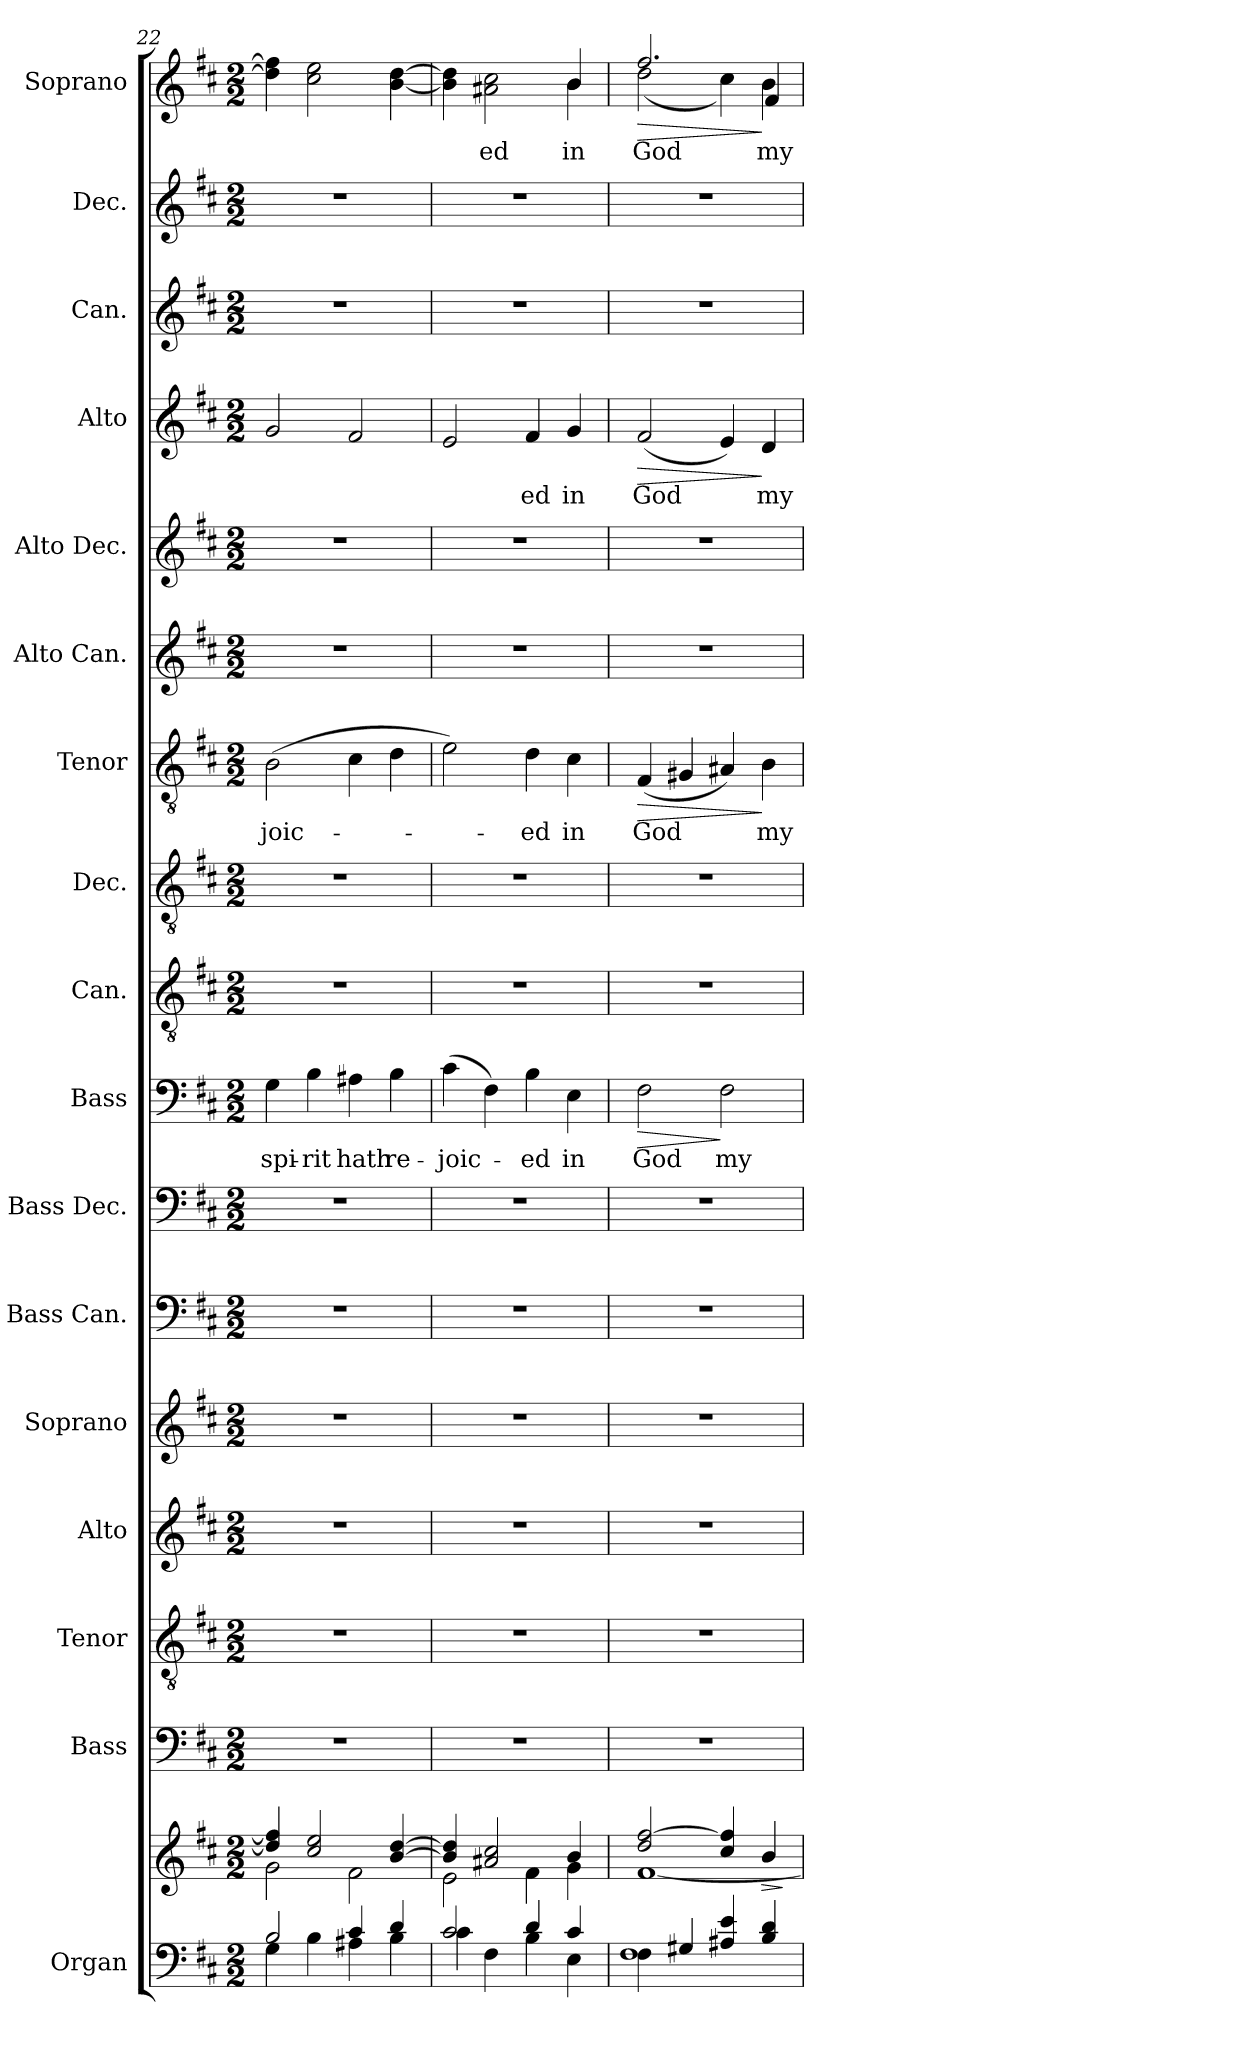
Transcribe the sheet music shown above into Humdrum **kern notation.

**kern	**kern	**dynam	**kern	**kern	**kern	**kern	**kern	**kern	**kern	**text	**dynam	**kern	**kern	**kern	**text	**dynam	**kern	**kern	**kern	**text	**dynam	**kern	**kern	**kern	**text	**dynam
*part17	*part17	*part17	*part16	*part15	*part14	*part13	*part12	*part11	*part10	*part10	*part10	*part9	*part8	*part7	*part7	*part7	*part6	*part5	*part4	*part4	*part4	*part3	*part2	*part1	*part1	*part1
*staff18	*staff17	*staff17/18	*staff16	*staff15	*staff14	*staff13	*staff12	*staff11	*staff10	*staff10	*staff10	*staff9	*staff8	*staff7	*staff7	*staff7	*staff6	*staff5	*staff4	*staff4	*staff4	*staff3	*staff2	*staff1	*staff1	*staff1
*I"Organ	*	*	*I"Bass	*I"Tenor	*I"Alto	*I"Soprano	*I"Bass Can.	*I"Bass Dec.	*I"Bass	*	*	*I"Can.	*I"Dec.	*I"Tenor	*	*	*I"Alto Can.	*I"Alto Dec.	*I"Alto	*	*	*I"Can.	*I"Dec.	*I"Soprano	*	*
*I'Org.	*	*	*I'B.	*I'T.	*I'A.	*I'S.	*I'B.   Can.	*I'Dec.	*I'B.	*	*	*	*I'Dec.	*I'T.	*	*	*I'A.   Can.	*I'Dec.	*I'A.	*	*	*	*I'Dec.	*I'S.	*	*
*clefF4	*clefG2	*	*clefF4	*clefGv2	*clefG2	*clefG2	*clefF4	*clefF4	*clefF4	*	*	*clefGv2	*clefGv2	*clefGv2	*	*	*clefG2	*clefG2	*clefG2	*	*	*clefG2	*clefG2	*clefG2	*	*
*	*	*	*	*ITrd7c12	*	*	*	*	*	*	*	*ITrd7c12	*ITrd7c12	*ITrd7c12	*	*	*	*	*	*	*	*	*	*	*	*
*k[f#c#]	*k[f#c#]	*	*k[f#c#]	*k[f#c#]	*k[f#c#]	*k[f#c#]	*k[f#c#]	*k[f#c#]	*k[f#c#]	*	*	*k[f#c#]	*k[f#c#]	*k[f#c#]	*	*	*k[f#c#]	*k[f#c#]	*k[f#c#]	*	*	*k[f#c#]	*k[f#c#]	*k[f#c#]	*	*
*D:	*D:	*	*D:	*D:	*D:	*D:	*D:	*D:	*D:	*	*	*D:	*D:	*D:	*	*	*D:	*D:	*D:	*	*	*D:	*D:	*D:	*	*
*M2/2	*M2/2	*	*M2/2	*M2/2	*M2/2	*M2/2	*M2/2	*M2/2	*M2/2	*	*	*M2/2	*M2/2	*M2/2	*	*	*M2/2	*M2/2	*M2/2	*	*	*M2/2	*M2/2	*M2/2	*	*
=22	=22	=22	=22	=22	=22	=22	=22	=22	=22	=22	=22	=22	=22	=22	=22	=22	=22	=22	=22	=22	=22	=22	=22	=22	=22	=22
*^	*^	*	*	*	*	*	*	*	*	*	*	*	*	*	*	*	*	*	*	*	*	*	*	*	*	*
!	!	!	!	!	!	!	!	!	!	!	!	!LO:LY:b:color=#000000	!	!	!	!	!	!	!	!	!	!	!	!	!	!	!	!
!	!	!	!	!	!	!	!	!	!	!	!	!	!	!	!	!	!LO:LY:b:color=#000000	!	!	!	!	!	!	!	!	!	!	!
2Bi/	4Gi\	4ddi/] 4ff#i]	2gi\	.	1r	1r	1r	1r	1r	1r	4Gi\	spi-	.	1r	1r	(2BBi\	-joic-	.	1r	1r	2gi/	.	.	1r	1r	4ddi\] 4ff#i]	.	.
!	!	!	!	!	!	!	!	!	!	!	!	!LO:LY:b:color=#000000	!	!	!	!	!	!	!	!	!	!	!	!	!	!	!	!
.	4Bi\	2cc#i/ 2eei	.	.	.	.	.	.	.	.	4Bi\	-rit	.	.	.	.	.	.	.	.	.	.	.	.	.	2cc#i\ 2eei	.	.
!	!	!	!	!	!	!	!	!	!	!	!	!LO:LY:b:color=#000000	!	!	!	!	!	!	!	!	!	!	!	!	!	!	!	!
4c#i/	4A#Xi\	.	2f#i\	.	.	.	.	.	.	.	4A#Xi\	hath	.	.	.	4C#i\	.	.	.	.	2f#i/	.	.	.	.	.	.	.
!	!	!	!	!	!	!	!	!	!	!	!	!LO:LY:b:color=#000000	!	!	!	!	!	!	!	!	!	!	!	!	!	!	!	!
4di/	4Bi\	[4bi/ [4ddi	.	.	.	.	.	.	.	.	4Bi\	re-	.	.	.	4Di\	.	.	.	.	.	.	.	.	.	[4bi\ [4ddi	.	.
=23	=23	=23	=23	=23	=23	=23	=23	=23	=23	=23	=23	=23	=23	=23	=23	=23	=23	=23	=23	=23	=23	=23	=23	=23	=23	=23	=23	=23
!	!	!	!	!	!	!	!	!	!	!	!	!LO:LY:b:color=#000000	!	!	!	!	!	!	!	!	!	!	!	!	!	!	!	!
*	*	*	*	*	*	*	*	*	*	*	*	*	*	*	*	*	*	*	*	*	*	*	*	*	*	*^	*	*
2c#i/	4c#i\	4bi/] 4ddi]	2ei\	.	1r	1r	1r	1r	1r	1r	(4c#i\	-joic-	.	1r	1r	2Ei\)	.	.	1r	1r	2ei/	.	.	1r	1r	4bi\] 4ddi]	2ryy	.	.
!	!	!	!	!	!	!	!	!	!	!	!	!	!	!	!	!	!	!	!	!	!	!	!	!	!	!	!	!LO:LY:b:color=#000000	!
.	4F#i\	2a#Xi/ 2cc#i	.	.	.	.	.	.	.	.	4F#i\)	.	.	.	.	.	.	.	.	.	.	.	.	.	.	2a#Xi\ 2cc#i	.	-ed	.
!	!	!	!	!	!	!	!	!	!	!	!	!LO:LY:b:color=#000000	!	!	!	!	!	!	!	!	!	!	!	!	!	!	!	!	!
!	!	!	!	!	!	!	!	!	!	!	!	!	!	!	!	!	!LO:LY:b:color=#000000	!	!	!	!	!	!	!	!	!	!	!	!
!	!	!	!	!	!	!	!	!	!	!	!	!	!	!	!	!	!	!	!	!	!	!LO:LY:b:color=#000000	!	!	!	!	!	!	!
4di/	4Bi\	.	4f#i\	.	.	.	.	.	.	.	4Bi\	-ed	.	.	.	4Di\	-ed	.	.	.	4f#i/	-ed	.	.	.	.	4ryy	.	.
!	!	!	!	!	!	!	!	!	!	!	!	!LO:LY:b:color=#000000	!	!	!	!	!	!	!	!	!	!	!	!	!	!	!	!	!
!	!	!	!	!	!	!	!	!	!	!	!	!	!	!	!	!	!LO:LY:b:color=#000000	!	!	!	!	!	!	!	!	!	!	!	!
!	!	!	!	!	!	!	!	!	!	!	!	!	!	!	!	!	!	!	!	!	!	!LO:LY:b:color=#000000	!	!	!	!	!	!	!
!	!	!	!	!	!	!	!	!	!	!	!	!	!	!	!	!	!	!	!	!	!	!	!	!	!	!	!	!LO:LY:b:color=#000000	!
4c#i/	4Ei\	4bi/	4gi\	.	.	.	.	.	.	.	4Ei\	in	.	.	.	4C#i\	in	.	.	.	4gi/	in	.	.	.	4bi/	4bi\	in	.
=24	=24	=24	=24	=24	=24	=24	=24	=24	=24	=24	=24	=24	=24	=24	=24	=24	=24	=24	=24	=24	=24	=24	=24	=24	=24	=24	=24	=24	=24
!	!	!	!	!	!	!	!	!	!	!	!	!LO:LY:b:color=#000000	!LO:HP:b	!	!	!	!	!	!	!	!	!	!	!	!	!	!	!	!
!	!	!	!	!	!	!	!	!	!	!	!	!	!	!	!	!	!LO:LY:b:color=#000000	!LO:HP:b	!	!	!	!	!	!	!	!	!	!	!
!	!	!	!	!	!	!	!	!	!	!	!	!	!	!	!	!	!	!	!	!	!	!LO:LY:b:color=#000000	!LO:HP:b	!	!	!	!	!	!
!	!	!	!	!	!	!	!	!	!	!	!	!	!	!	!	!	!	!	!	!	!	!	!	!	!	!	!	!LO:LY:b:color=#000000	!LO:HP:b
4F#i\	1F#i	2ddi/ [2ff#i	[1f#i	.	1r	1r	1r	1r	1r	1r	2F#i\	God	>	1r	1r	(4FF#i/	God	>	1r	1r	(2f#i/	God	>	1r	1r	2.ff#i/	(2ddi\	God	>
4G#Xi/	.	.	.	.	.	.	.	.	.	.	.	.	.	.	.	4GG#Xi/	.	.	.	.	.	.	.	.	.	.	.	.	.
!	!	!	!	!	!	!	!	!	!	!	!	!LO:LY:b:color=#000000	!	!	!	!	!	!	!	!	!	!	!	!	!	!	!	!	!
4A#Xi/ 4ei	.	4cc#i/ 4ff#i]	.	.	.	.	.	.	.	.	2F#i\	my	]	.	.	4AA#Xi/)	.	.	.	.	4ei/)	.	.	.	.	.	4cc#i\)	.	.
!	!	!	!	!LO:HP:b	!	!	!	!	!	!	!	!	!	!	!	!	!	!	!	!	!	!	!	!	!	!	!	!	!
!	!	!	!	!	!	!	!	!	!	!	!	!	!	!	!	!	!LO:LY:b:color=#000000	!	!	!	!	!	!	!	!	!	!	!	!
!	!	!	!	!	!	!	!	!	!	!	!	!	!	!	!	!	!	!	!	!	!	!LO:LY:b:color=#000000	!	!	!	!	!	!	!
!	!	!	!	!	!	!	!	!	!	!	!	!	!	!	!	!	!	!	!	!	!	!	!	!	!	!	!	!LO:LY:b:color=#000000	!
4Bi/ 4di	.	4bi/	.	>	.	.	.	.	.	.	.	.	.	.	.	4BBi\	my	]	.	.	4di/	my	]	.	.	4bi\	4f#i/	my	]
*v	*v	*	*	*	*	*	*	*	*	*	*	*	*	*	*	*	*	*	*	*	*	*	*	*	*	*v	*v	*	*
*	*v	*v	*	*	*	*	*	*	*	*	*	*	*	*	*	*	*	*	*	*	*	*	*	*	*	*	*
.	.	]	.	.	.	.	.	.	.	.	.	.	.	.	.	.	.	.	.	.	.	.	.	.	.	.
=	=	=	=	=	=	=	=	=	=	=	=	=	=	=	=	=	=	=	=	=	=	=	=	=	=	=
*-	*-	*-	*-	*-	*-	*-	*-	*-	*-	*-	*-	*-	*-	*-	*-	*-	*-	*-	*-	*-	*-	*-	*-	*-	*-	*-
